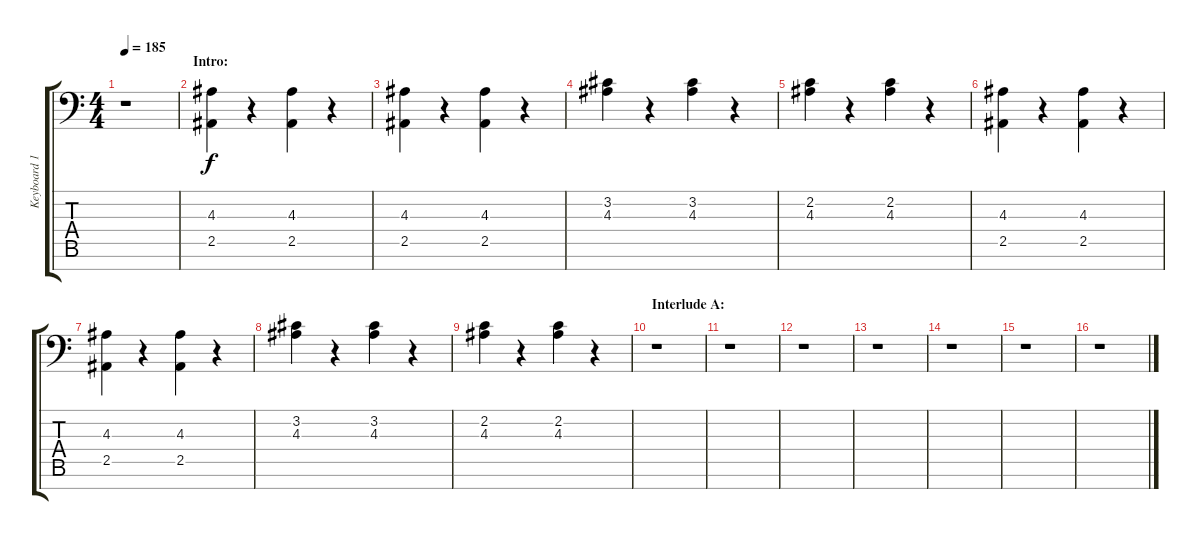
\track ("Keyboard 1" "Keyboard 1") {instrument choiraahs}
\staff {score tabs}
\tuning (Eb4 Bb3 Gb3 Db3 Ab2 Eb2 Bb1) {hide}
\ts (4 4)
\tempo 185
\clef f4
\ks c
r.1{dy f instrument choiraahs} |
\section ("" "Intro:")
(4.3 2.5).4{volume 10 instrument choiraahs} r.4 (4.3 2.5).4 r.4 |
(4.3 2.5).4 r.4 (4.3 2.5).4 r.4 |
(3.2 4.3).4 r.4 (3.2 4.3).4 r.4 |
(2.2 4.3).4 r.4 (2.2 4.3).4 r.4 |
(4.3 2.5).4 r.4 (4.3 2.5).4 r.4 |
(4.3 2.5).4 r.4 (4.3 2.5).4 r.4 |
(3.2 4.3).4 r.4 (3.2 4.3).4 r.4 |
(2.2 4.3).4 r.4 (2.2 4.3).4 r.4 |
\section ("" "Interlude A:")
r.1 |
r.1 |
r.1 |
r.1 |
r.1 |
r.1 |
r.1
